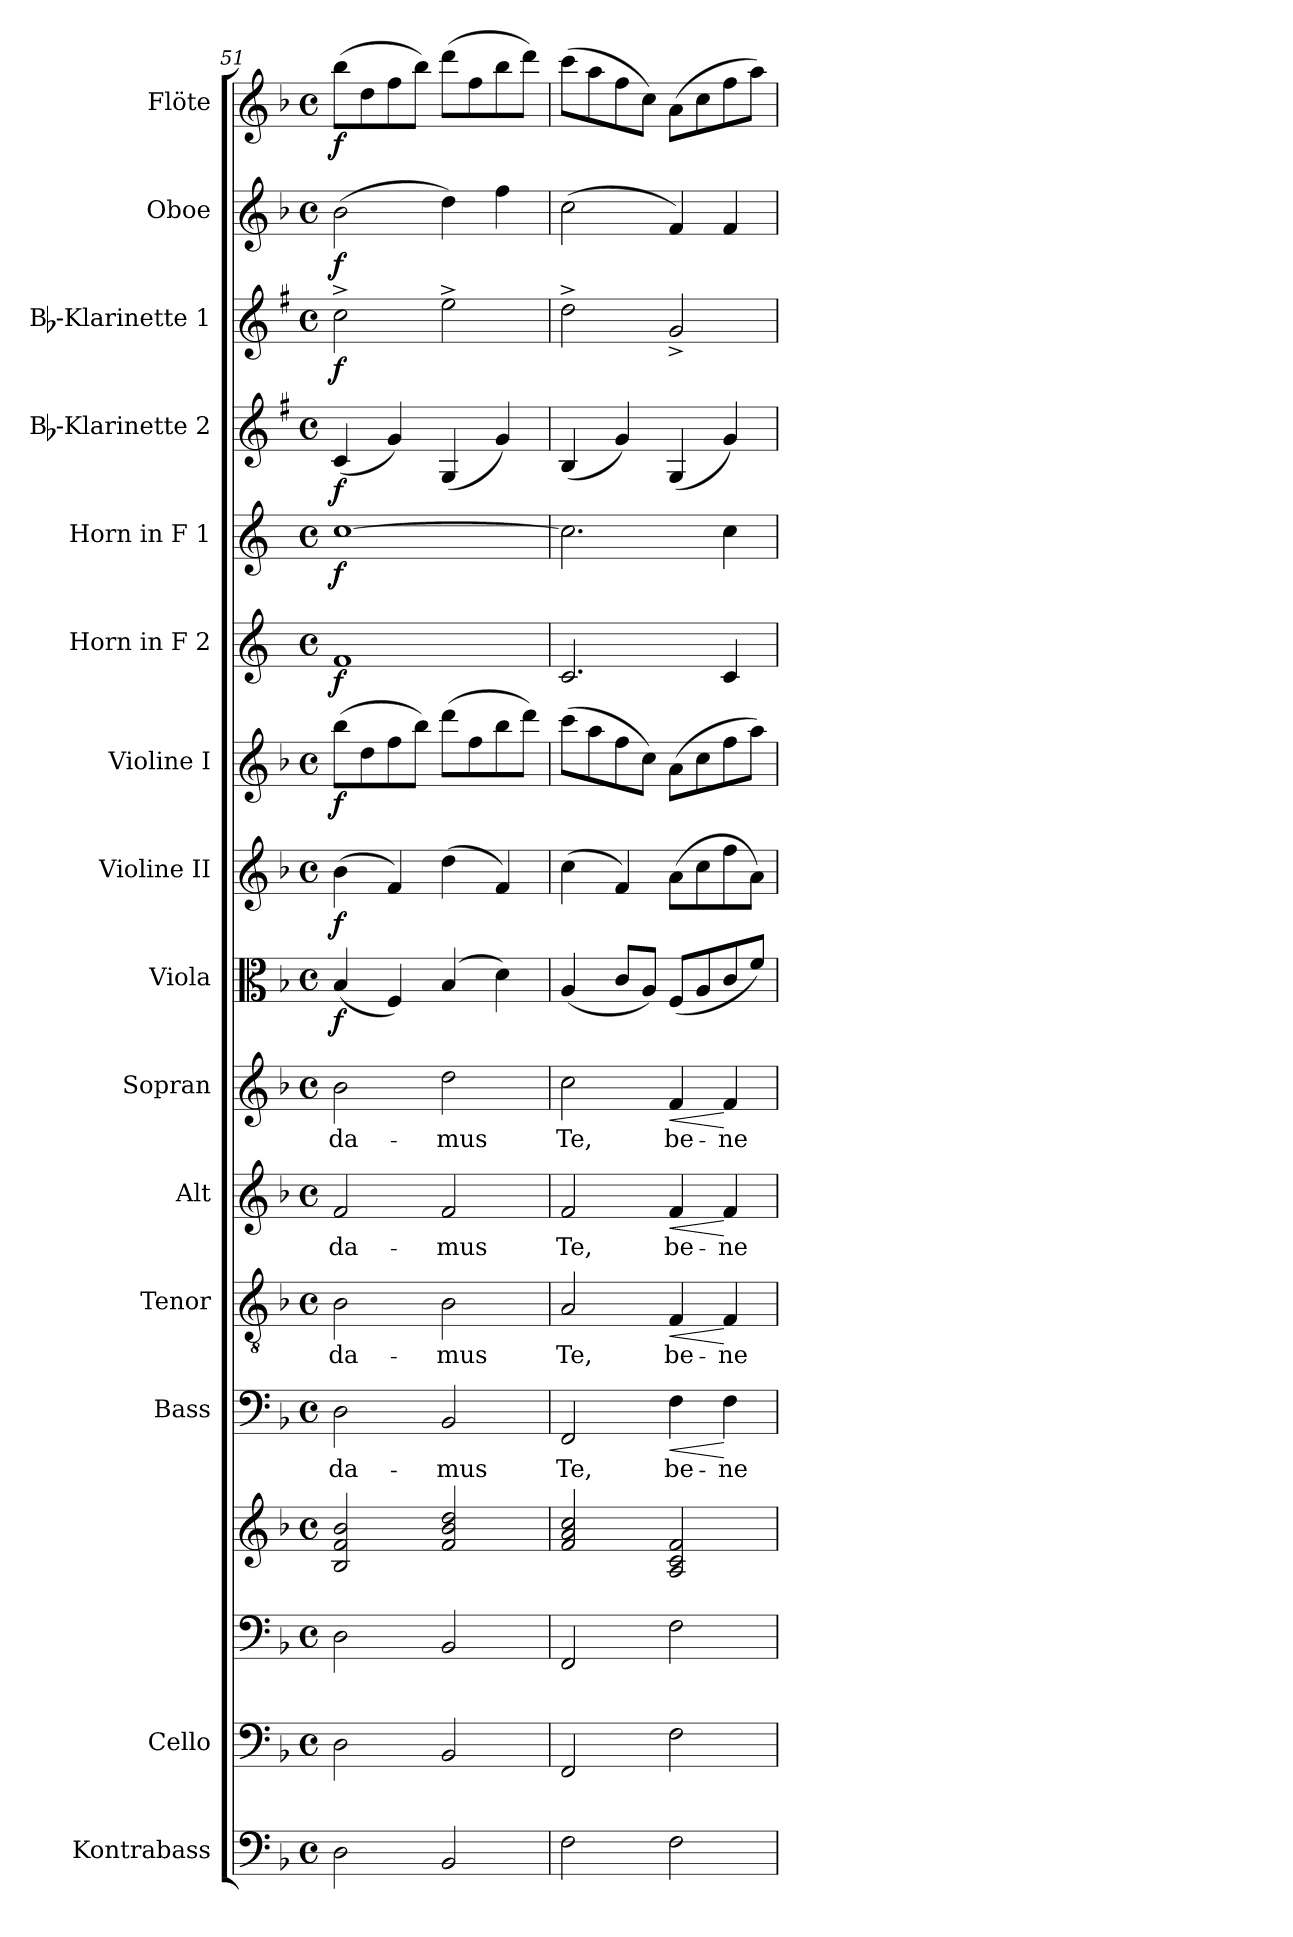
**kern	**kern	**kern	**kern	**kern	**text	**dynam	**kern	**text	**dynam	**kern	**text	**dynam	**kern	**text	**dynam	**kern	**dynam	**kern	**dynam	**kern	**dynam	**kern	**dynam	**kern	**dynam	**kern	**dynam	**kern	**dynam	**kern	**dynam	**kern	**dynam
*part16	*part15	*part14	*part14	*part13	*part13	*part13	*part12	*part12	*part12	*part11	*part11	*part11	*part10	*part10	*part10	*part9	*part9	*part8	*part8	*part7	*part7	*part6	*part6	*part5	*part5	*part4	*part4	*part3	*part3	*part2	*part2	*part1	*part1
*staff17	*staff16	*staff15	*staff14	*staff13	*staff13	*staff13	*staff12	*staff12	*staff12	*staff11	*staff11	*staff11	*staff10	*staff10	*staff10	*staff9	*staff9	*staff8	*staff8	*staff7	*staff7	*staff6	*staff6	*staff5	*staff5	*staff4	*staff4	*staff3	*staff3	*staff2	*staff2	*staff1	*staff1
*I"Kontrabass	*I"Cello	*	*	*I"Bass	*	*	*I"Tenor	*	*	*I"Alt	*	*	*I"Sopran	*	*	*I"Viola	*	*I"Violine II	*	*I"Violine I	*	*I"Horn in F 2	*	*I"Horn in F 1	*	*I"Bb-Klarinette 2	*	*I"Bb-Klarinette 1	*	*I"Oboe	*	*I"Flöte	*
*I'Kb.	*	*	*	*I'B.	*	*	*I'T.	*	*	*I'A.	*	*	*I'S.	*	*	*I'Vla.	*	*I'Vl. II	*	*I'Vl. I	*	*	*	*	*	*I'Bb Kl. 2	*	*I'Bb Kl. 1	*	*I'Ob.	*	*I'Fl.	*
*clefF4	*clefF4	*clefF4	*clefG2	*clefF4	*	*	*clefGv2	*	*	*clefG2	*	*	*clefG2	*	*	*clefC3	*	*clefG2	*	*clefG2	*	*clefG2	*	*clefG2	*	*clefG2	*	*clefG2	*	*clefG2	*	*clefG2	*
*ITrd7c12	*	*	*	*	*	*	*	*	*	*	*	*	*	*	*	*	*	*	*	*	*	*ITrd4c7	*	*ITrd4c7	*	*ITrd1c2	*	*ITrd1c2	*	*	*	*	*
*k[b-]	*k[b-]	*k[b-]	*k[b-]	*k[b-]	*	*	*k[b-]	*	*	*k[b-]	*	*	*k[b-]	*	*	*k[b-]	*	*k[b-]	*	*k[b-]	*	*k[b-]	*	*k[b-]	*	*k[b-]	*	*k[b-]	*	*k[b-]	*	*k[b-]	*
*F:	*F:	*F:	*F:	*F:	*	*	*F:	*	*	*F:	*	*	*F:	*	*	*F:	*	*F:	*	*F:	*	*F:	*	*F:	*	*F:	*	*F:	*	*F:	*	*F:	*
*M4/4	*M4/4	*M4/4	*M4/4	*M4/4	*	*	*M4/4	*	*	*M4/4	*	*	*M4/4	*	*	*M4/4	*	*M4/4	*	*M4/4	*	*M4/4	*	*M4/4	*	*M4/4	*	*M4/4	*	*M4/4	*	*M4/4	*
*met(c)	*met(c)	*met(c)	*met(c)	*met(c)	*	*	*met(c)	*	*	*met(c)	*	*	*met(c)	*	*	*met(c)	*	*met(c)	*	*met(c)	*	*met(c)	*	*met(c)	*	*met(c)	*	*met(c)	*	*met(c)	*	*met(c)	*
=51	=51	=51	=51	=51	=51	=51	=51	=51	=51	=51	=51	=51	=51	=51	=51	=51	=51	=51	=51	=51	=51	=51	=51	=51	=51	=51	=51	=51	=51	=51	=51	=51	=51
!	!	!	!	!	!LO:LY:b	!	!	!LO:LY:b	!	!	!LO:LY:b	!	!	!LO:LY:b	!	!	!LO:DY:b	!	!LO:DY:b	!	!LO:DY:b	!	!LO:DY:b	!	!LO:DY:b	!	!LO:DY:b	!	!LO:DY:b	!	!LO:DY:b	!	!LO:DY:b
2DD\	2D\	2D\	2B-/ 2f/ 2b-/	2D\	-da-	.	2B-\	-da-	.	2f/	-da-	.	2b-\	-da-	.	(<4B-/	f	(>4b-\	f	(>8bb-\L	f	1B-	f	[1f	f	(<4B-/	f	2b-^>\	f	(>2b-\	f	(>8bb-\L	f
.	.	.	.	.	.	.	.	.	.	.	.	.	.	.	.	.	.	.	.	8dd\	.	.	.	.	.	.	.	.	.	.	.	8dd\	.
.	.	.	.	.	.	.	.	.	.	.	.	.	.	.	.	4F/)	.	4f/)	.	8ff\	.	.	.	.	.	4f/)	.	.	.	.	.	8ff\	.
.	.	.	.	.	.	.	.	.	.	.	.	.	.	.	.	.	.	.	.	8bb-\J)	.	.	.	.	.	.	.	.	.	.	.	8bb-\J)	.
!	!	!	!	!	!LO:LY:b	!	!	!LO:LY:b	!	!	!LO:LY:b	!	!	!LO:LY:b	!	!	!	!	!	!	!	!	!	!	!	!	!	!	!	!	!	!	!
2BBB-/	2BB-/	2BB-/	2f/ 2b-/ 2dd/	2BB-/	-mus	.	2B-\	-mus	.	2f/	-mus	.	2dd\	-mus	.	(4B-/	.	(>4dd\	.	(>8ddd\L	.	.	.	.	.	(<4F/	.	2dd^>\	.	4dd\)	.	(>8ddd\L	.
.	.	.	.	.	.	.	.	.	.	.	.	.	.	.	.	.	.	.	.	8ff\	.	.	.	.	.	.	.	.	.	.	.	8ff\	.
.	.	.	.	.	.	.	.	.	.	.	.	.	.	.	.	4d\)	.	4f/)	.	8bb-\	.	.	.	.	.	4f/)	.	.	.	4ff\	.	8bb-\	.
.	.	.	.	.	.	.	.	.	.	.	.	.	.	.	.	.	.	.	.	8ddd\J)	.	.	.	.	.	.	.	.	.	.	.	8ddd\J)	.
=52	=52	=52	=52	=52	=52	=52	=52	=52	=52	=52	=52	=52	=52	=52	=52	=52	=52	=52	=52	=52	=52	=52	=52	=52	=52	=52	=52	=52	=52	=52	=52	=52	=52
!	!	!	!	!	!LO:LY:b	!	!	!LO:LY:b	!	!	!LO:LY:b	!	!	!LO:LY:b	!	!	!	!	!	!	!	!	!	!	!	!	!	!	!	!	!	!	!
2FF\	2FF/	2FF/	2f/ 2a/ 2cc/	2FF/	Te,	.	2A/	Te,	.	2f/	Te,	.	2cc\	Te,	.	(<4A/	.	(>4cc\	.	(>8ccc\L	.	2.F/	.	2.f\]	.	(<4A/	.	2cc^>\	.	(>2cc\	.	(>8ccc\L	.
.	.	.	.	.	.	.	.	.	.	.	.	.	.	.	.	.	.	.	.	8aa\	.	.	.	.	.	.	.	.	.	.	.	8aa\	.
.	.	.	.	.	.	.	.	.	.	.	.	.	.	.	.	8c/L	.	4f/)	.	8ff\	.	.	.	.	.	4f/)	.	.	.	.	.	8ff\	.
.	.	.	.	.	.	.	.	.	.	.	.	.	.	.	.	8A/J)	.	.	.	8cc\J)	.	.	.	.	.	.	.	.	.	.	.	8cc\J)	.
!	!	!	!	!	!LO:LY:b	!LO:HP:b	!	!LO:LY:b	!LO:HP:b	!	!LO:LY:b	!LO:HP:b	!	!LO:LY:b	!LO:HP:b	!	!	!	!	!	!	!	!	!	!	!	!	!	!	!	!	!	!
2FF\	2F\	2F\	2A/ 2c/ 2f/	4F\	be-	<	4F/	be-	<	4f/	be-	<	4f/	be-	<	(<8F/L	.	(>8a\L	.	(>8a\L	.	.	.	.	.	(<4F/	.	2f^</	.	4f/)	.	(>8a\L	.
.	.	.	.	.	.	.	.	.	.	.	.	.	.	.	.	8A/	.	8cc\	.	8cc\	.	.	.	.	.	.	.	.	.	.	.	8cc\	.
!	!	!	!	!	!LO:LY:b	!	!	!LO:LY:b	!	!	!LO:LY:b	!	!	!LO:LY:b	!	!	!	!	!	!	!	!	!	!	!	!	!	!	!	!	!	!	!
.	.	.	.	4F\	-ne-	[	4F/	-ne-	[	4f/	-ne-	[	4f/	-ne-	[	8c/	.	8ff\	.	8ff\	.	4F/	.	4f\	.	4f/)	.	.	.	4f/	.	8ff\	.
.	.	.	.	.	.	.	.	.	.	.	.	.	.	.	.	8f/J)	.	8a\J)	.	8aa\J)	.	.	.	.	.	.	.	.	.	.	.	8aa\J)	.
=	=	=	=	=	=	=	=	=	=	=	=	=	=	=	=	=	=	=	=	=	=	=	=	=	=	=	=	=	=	=	=	=	=
*-	*-	*-	*-	*-	*-	*-	*-	*-	*-	*-	*-	*-	*-	*-	*-	*-	*-	*-	*-	*-	*-	*-	*-	*-	*-	*-	*-	*-	*-	*-	*-	*-	*-
